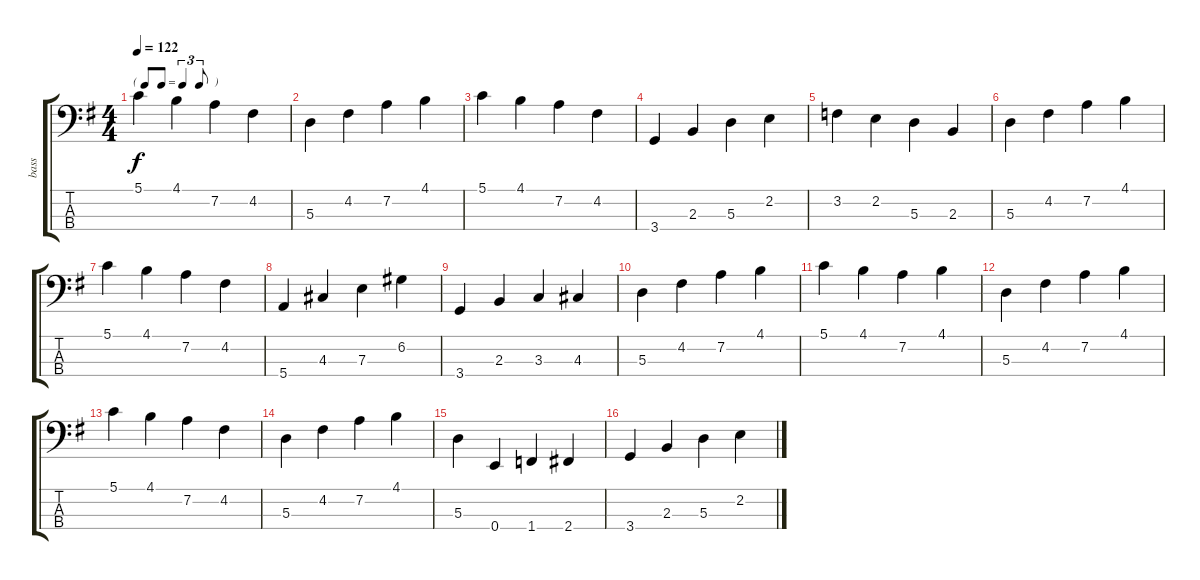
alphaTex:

\track ("bass" "bass") {instrument electricbassfinger}
\staff {score tabs}
\tuning (G2 D2 A1 E1) {hide}
\ts (4 4)
\tf triplet8th
\tempo 122
\clef f4
\ks g
5.1.4{dy f} 4.1.4 7.2.4 4.2.4 |
5.3.4 4.2.4 7.2.4 4.1.4 |
5.1.4 4.1.4 7.2.4 4.2.4 |
3.4.4 2.3.4 5.3.4 2.2.4 |
3.2.4 2.2.4 5.3.4 2.3.4 |
5.3.4 4.2.4 7.2.4 4.1.4 |
5.1.4 4.1.4 7.2.4 4.2.4 |
5.4.4 4.3.4 7.3.4 6.2.4 |
3.4.4 2.3.4 3.3.4 4.3.4 |
5.3.4 4.2.4 7.2.4 4.1.4 |
5.1.4 4.1.4 7.2.4 4.1.4 |
5.3.4 4.2.4 7.2.4 4.1.4 |
5.1.4 4.1.4 7.2.4 4.2.4 |
5.3.4 4.2.4 7.2.4 4.1.4 |
5.3.4 0.4.4 1.4.4 2.4.4 |
3.4.4 2.3.4 5.3.4 2.2.4
